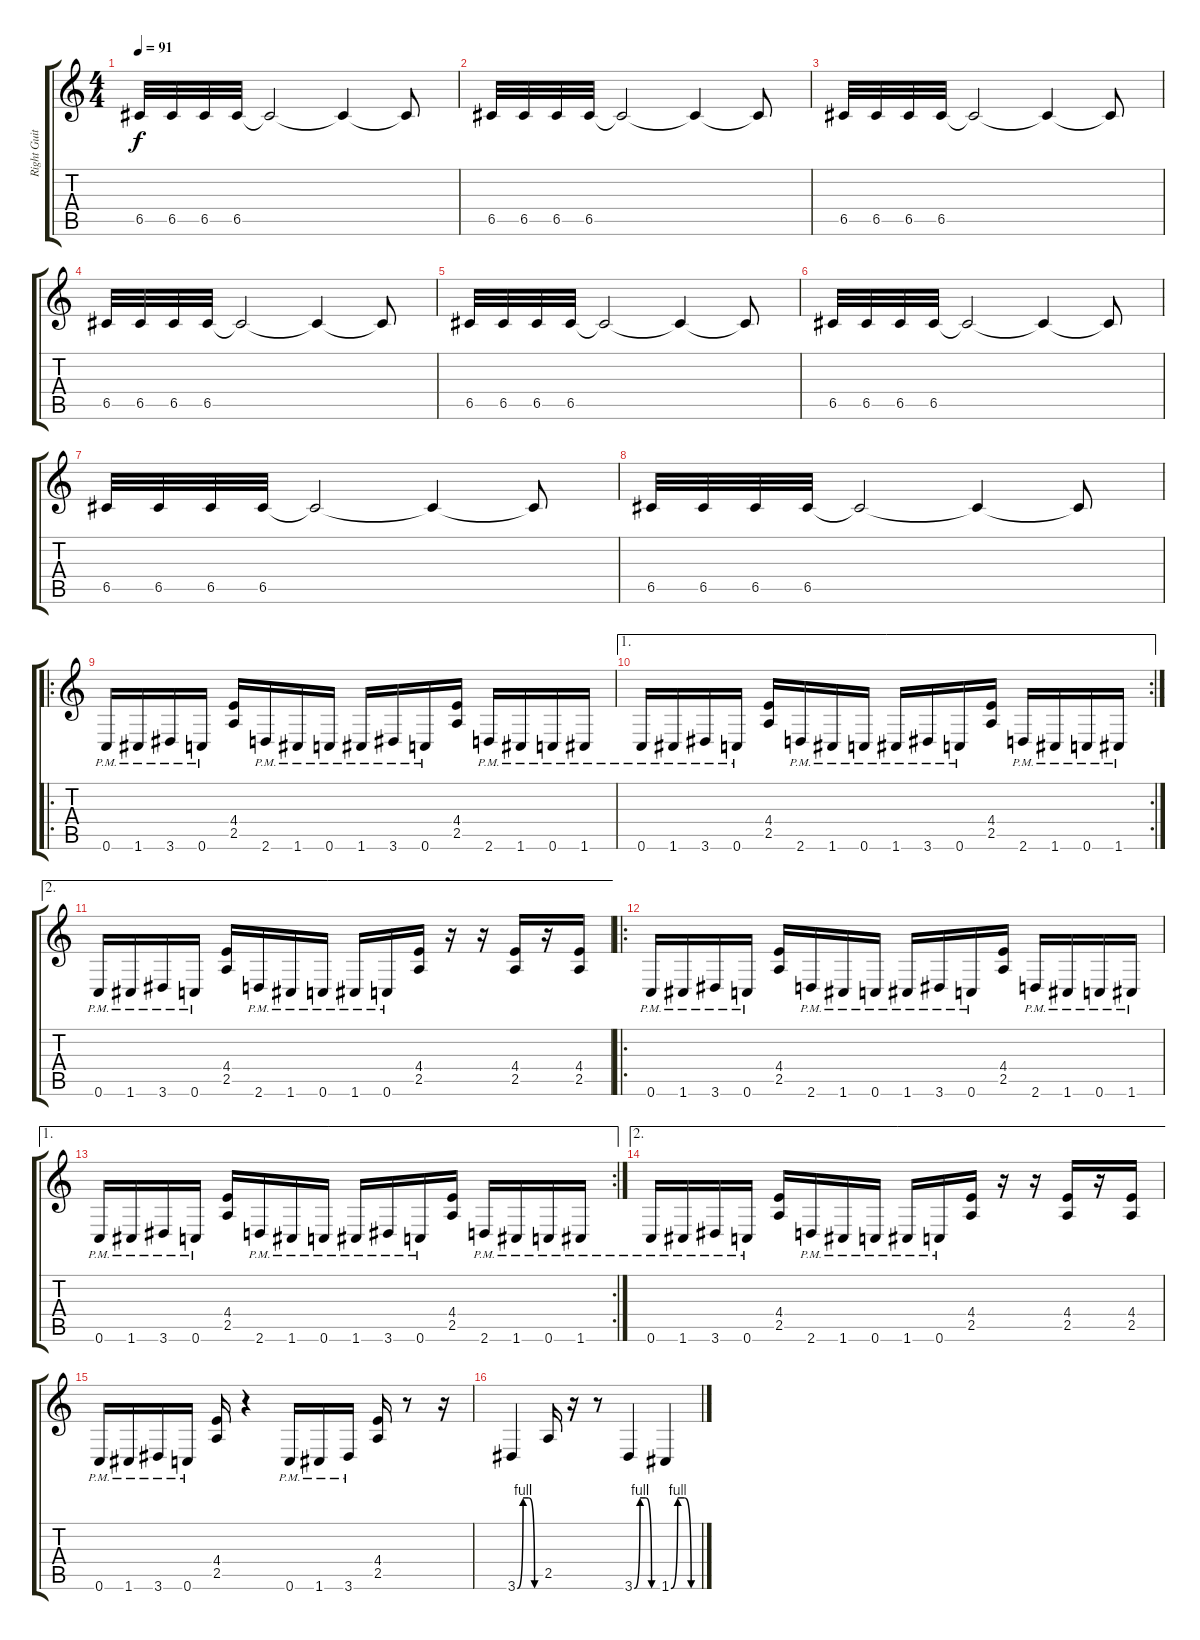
\track ("Right Guitar" "Right Guit") {instrument overdrivenguitar}
\staff {score tabs}
\tuning (D4 A3 F3 C3 G2 C2) {hide}
\ts (4 4)
\tempo 91
\clef g2
\ks c
6.5.32{dy f instrument overdrivenguitar} 6.5.32 6.5.32 6.5.32 6.5{t}.2 6.5{t}.4 6.5{t}.8 |
6.5.32 6.5.32 6.5.32 6.5.32 6.5{t}.2 6.5{t}.4 6.5{t}.8 |
6.5.32 6.5.32 6.5.32 6.5.32 6.5{t}.2 6.5{t}.4 6.5{t}.8 |
6.5.32 6.5.32 6.5.32 6.5.32 6.5{t}.2 6.5{t}.4 6.5{t}.8 |
6.5.32 6.5.32 6.5.32 6.5.32 6.5{t}.2 6.5{t}.4 6.5{t}.8 |
6.5.32 6.5.32 6.5.32 6.5.32 6.5{t}.2 6.5{t}.4 6.5{t}.8 |
6.5.32 6.5.32 6.5.32 6.5.32 6.5{t}.2 6.5{t}.4 6.5{t}.8 |
6.5.32 6.5.32 6.5.32 6.5.32 6.5{t}.2 6.5{t}.4 6.5{t}.8 |
\ro
0.6{pm}.16 1.6{pm}.16 3.6{pm}.16 0.6{pm}.16 (4.4 2.5).16 2.6{pm}.16 1.6{pm}.16 0.6{pm}.16 1.6{pm}.16 3.6{pm}.16 0.6{pm}.16 (4.4 2.5).16 2.6{pm}.16 1.6{pm}.16 0.6{pm}.16 1.6{pm}.16 |
\ae 1
\rc 2
0.6{pm}.16 1.6{pm}.16 3.6{pm}.16 0.6{pm}.16 (4.4 2.5).16 2.6{pm}.16 1.6{pm}.16 0.6{pm}.16 1.6{pm}.16 3.6{pm}.16 0.6{pm}.16 (4.4 2.5).16 2.6{pm}.16 1.6{pm}.16 0.6{pm}.16 1.6{pm}.16 |
\ae 2
0.6{pm}.16 1.6{pm}.16 3.6{pm}.16 0.6{pm}.16 (4.4 2.5).16 2.6{pm}.16 1.6{pm}.16 0.6{pm}.16 1.6{pm}.16 0.6{pm}.16 (4.4 2.5).16 r.16 r.16 (4.4 2.5).16 r.16 (4.4 2.5).16 |
\ro
0.6{pm}.16 1.6{pm}.16 3.6{pm}.16 0.6{pm}.16 (4.4 2.5).16 2.6{pm}.16 1.6{pm}.16 0.6{pm}.16 1.6{pm}.16 3.6{pm}.16 0.6{pm}.16 (4.4 2.5).16 2.6{pm}.16 1.6{pm}.16 0.6{pm}.16 1.6{pm}.16 |
\ae 1
\rc 2
0.6{pm}.16 1.6{pm}.16 3.6{pm}.16 0.6{pm}.16 (4.4 2.5).16 2.6{pm}.16 1.6{pm}.16 0.6{pm}.16 1.6{pm}.16 3.6{pm}.16 0.6{pm}.16 (4.4 2.5).16 2.6{pm}.16 1.6{pm}.16 0.6{pm}.16 1.6{pm}.16 |
\ae 2
0.6{pm}.16 1.6{pm}.16 3.6{pm}.16 0.6{pm}.16 (4.4 2.5).16 2.6{pm}.16 1.6{pm}.16 0.6{pm}.16 1.6{pm}.16 0.6{pm}.16 (4.4 2.5).16 r.16 r.16 (4.4 2.5).16 r.16 (4.4 2.5).16 |
0.6{pm}.16 1.6{pm}.16 3.6{pm}.16 0.6{pm}.16 (4.4 2.5).16 r.4 0.6{pm}.16 1.6{pm}.16 3.6{pm}.16 (4.4 2.5).16 r.8 r.16 |
3.6{be (custom 0 0 15 4 30 4 45 0 60 0)}.4 2.5.16 r.16 r.8 3.6{be (custom 0 0 15 4 30 4 45 0 60 0)}.4 1.6{be (custom 0 0 15 4 30 4 45 0 60 0)}.4
